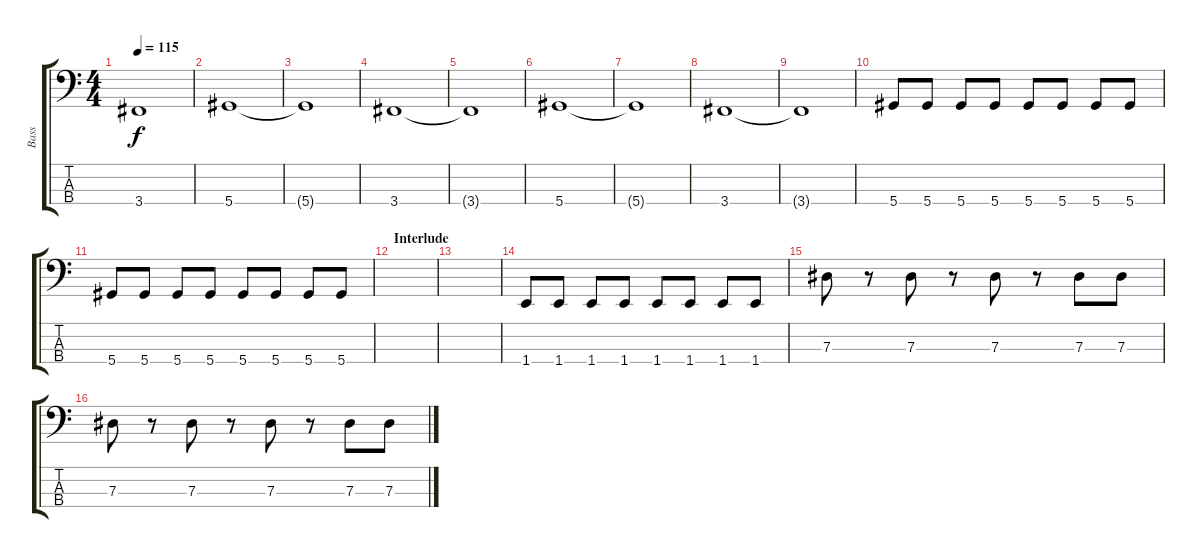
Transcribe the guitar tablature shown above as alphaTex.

\track ("Bass" "Bass") {instrument electricbasspick}
\staff {score tabs}
\tuning (Gb2 Db2 Ab1 Eb1) {hide}
\ts (4 4)
\tempo 115
\clef f4
\ks c
3.4{t}.1{dy f} |
5.4.1 |
5.4{t}.1 |
3.4.1 |
3.4{t}.1 |
5.4.1 |
5.4{t}.1 |
3.4.1 |
3.4{t}.1 |
5.4.8 5.4.8 5.4.8 5.4.8 5.4.8 5.4.8 5.4.8 5.4.8 |
5.4.8 5.4.8 5.4.8 5.4.8 5.4.8 5.4.8 5.4.8 5.4.8 |
\section ("" "Interlude")
|
|
1.4.8 1.4.8 1.4.8 1.4.8 1.4.8 1.4.8 1.4.8 1.4.8 |
7.3.8 r.8 7.3.8 r.8 7.3.8 r.8 7.3.8 7.3.8 |
7.3.8 r.8 7.3.8 r.8 7.3.8 r.8 7.3.8 7.3.8
